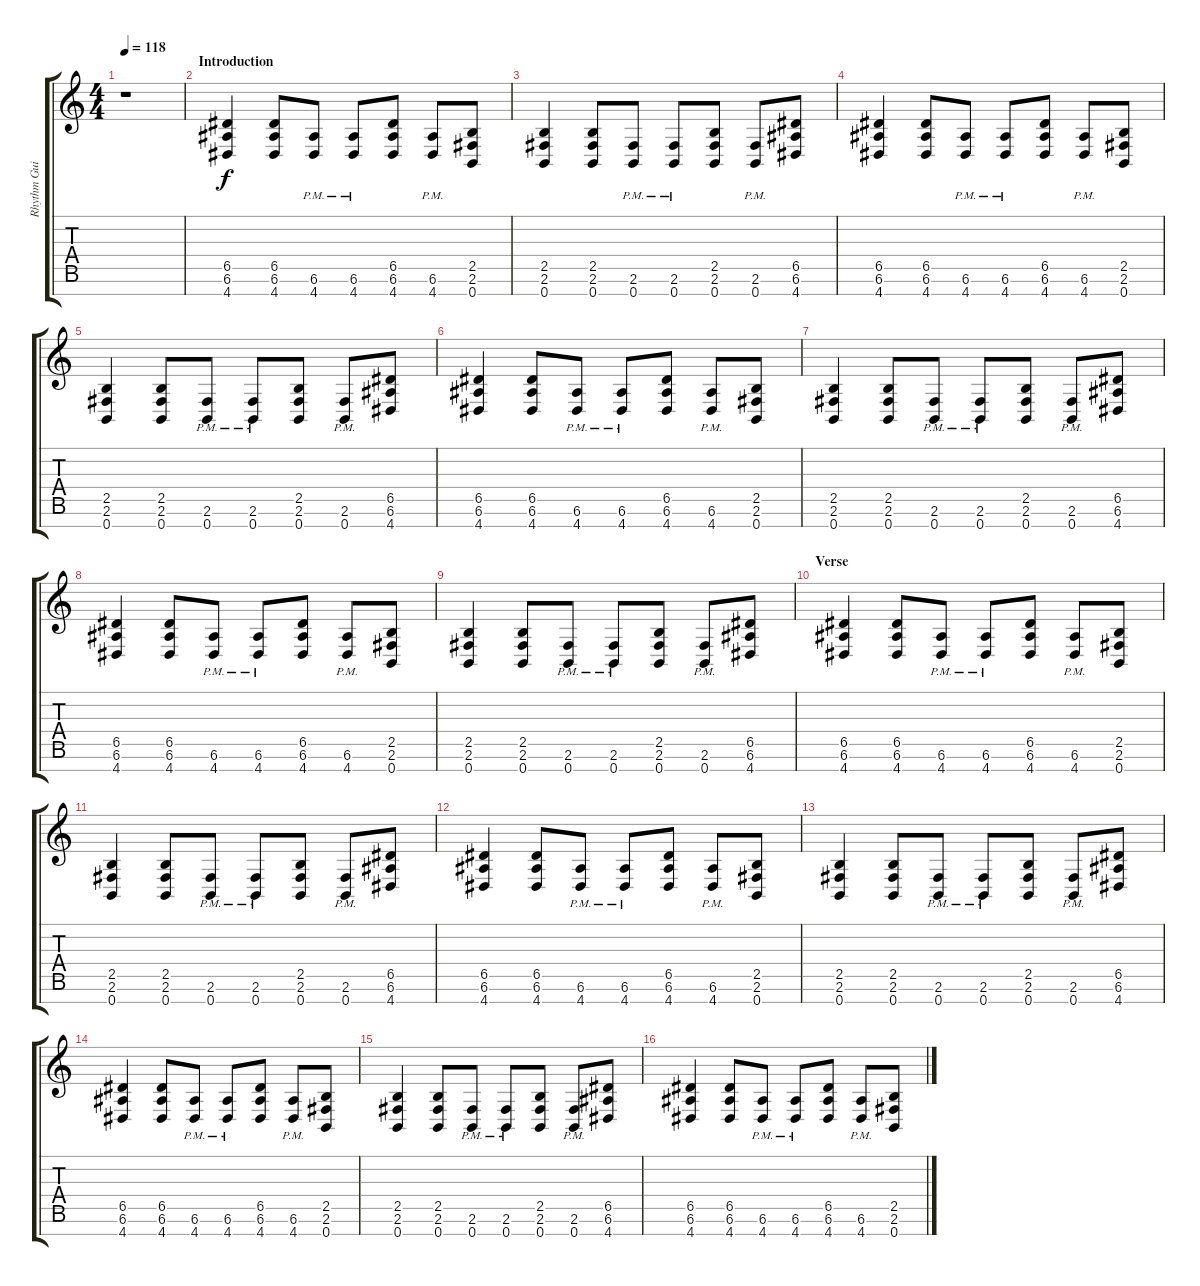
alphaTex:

\track ("Rhythm Guitar" "Rhythm Gui") {instrument distortionguitar}
\staff {score tabs}
\tuning (E4 B3 G3 D3 A2 E2 B1) {hide}
\ts (4 4)
\tempo 118
\clef g2
\ks c
r.1{dy f instrument distortionguitar} |
\section ("" "Introduction")
(6.5 6.6 4.7).4 (6.5 6.6 4.7).8 (6.6{pm} 4.7{pm}).8 (6.6{pm} 4.7{pm}).8 (6.5 6.6 4.7).8 (6.6{pm} 4.7{pm}).8 (2.5 2.6 0.7).8 |
(2.5 2.6 0.7).4 (2.5 2.6 0.7).8 (2.6{pm} 0.7{pm}).8 (2.6{pm} 0.7{pm}).8 (2.5 2.6 0.7).8 (2.6{pm} 0.7{pm}).8 (6.5 6.6 4.7).8 |
(6.5 6.6 4.7).4 (6.5 6.6 4.7).8 (6.6{pm} 4.7{pm}).8 (6.6{pm} 4.7{pm}).8 (6.5 6.6 4.7).8 (6.6{pm} 4.7{pm}).8 (2.5 2.6 0.7).8 |
(2.5 2.6 0.7).4 (2.5 2.6 0.7).8 (2.6{pm} 0.7{pm}).8 (2.6{pm} 0.7{pm}).8 (2.5 2.6 0.7).8 (2.6{pm} 0.7{pm}).8 (6.5 6.6 4.7).8 |
(6.5 6.6 4.7).4 (6.5 6.6 4.7).8 (6.6{pm} 4.7{pm}).8 (6.6{pm} 4.7{pm}).8 (6.5 6.6 4.7).8 (6.6{pm} 4.7{pm}).8 (2.5 2.6 0.7).8 |
(2.5 2.6 0.7).4 (2.5 2.6 0.7).8 (2.6{pm} 0.7{pm}).8 (2.6{pm} 0.7{pm}).8 (2.5 2.6 0.7).8 (2.6{pm} 0.7{pm}).8 (6.5 6.6 4.7).8 |
(6.5 6.6 4.7).4 (6.5 6.6 4.7).8 (6.6{pm} 4.7{pm}).8 (6.6{pm} 4.7{pm}).8 (6.5 6.6 4.7).8 (6.6{pm} 4.7{pm}).8 (2.5 2.6 0.7).8 |
(2.5 2.6 0.7).4 (2.5 2.6 0.7).8 (2.6{pm} 0.7{pm}).8 (2.6{pm} 0.7{pm}).8 (2.5 2.6 0.7).8 (2.6{pm} 0.7{pm}).8 (6.5 6.6 4.7).8 |
\section ("" "Verse")
(6.5 6.6 4.7).4 (6.5 6.6 4.7).8 (6.6{pm} 4.7{pm}).8 (6.6{pm} 4.7{pm}).8 (6.5 6.6 4.7).8 (6.6{pm} 4.7{pm}).8 (2.5 2.6 0.7).8 |
(2.5 2.6 0.7).4 (2.5 2.6 0.7).8 (2.6{pm} 0.7{pm}).8 (2.6{pm} 0.7{pm}).8 (2.5 2.6 0.7).8 (2.6{pm} 0.7{pm}).8 (6.5 6.6 4.7).8 |
(6.5 6.6 4.7).4 (6.5 6.6 4.7).8 (6.6{pm} 4.7{pm}).8 (6.6{pm} 4.7{pm}).8 (6.5 6.6 4.7).8 (6.6{pm} 4.7{pm}).8 (2.5 2.6 0.7).8 |
(2.5 2.6 0.7).4 (2.5 2.6 0.7).8 (2.6{pm} 0.7{pm}).8 (2.6{pm} 0.7{pm}).8 (2.5 2.6 0.7).8 (2.6{pm} 0.7{pm}).8 (6.5 6.6 4.7).8 |
(6.5 6.6 4.7).4 (6.5 6.6 4.7).8 (6.6{pm} 4.7{pm}).8 (6.6{pm} 4.7{pm}).8 (6.5 6.6 4.7).8 (6.6{pm} 4.7{pm}).8 (2.5 2.6 0.7).8 |
(2.5 2.6 0.7).4 (2.5 2.6 0.7).8 (2.6{pm} 0.7{pm}).8 (2.6{pm} 0.7{pm}).8 (2.5 2.6 0.7).8 (2.6{pm} 0.7{pm}).8 (6.5 6.6 4.7).8 |
(6.5 6.6 4.7).4 (6.5 6.6 4.7).8 (6.6{pm} 4.7{pm}).8 (6.6{pm} 4.7{pm}).8 (6.5 6.6 4.7).8 (6.6{pm} 4.7{pm}).8 (2.5 2.6 0.7).8
